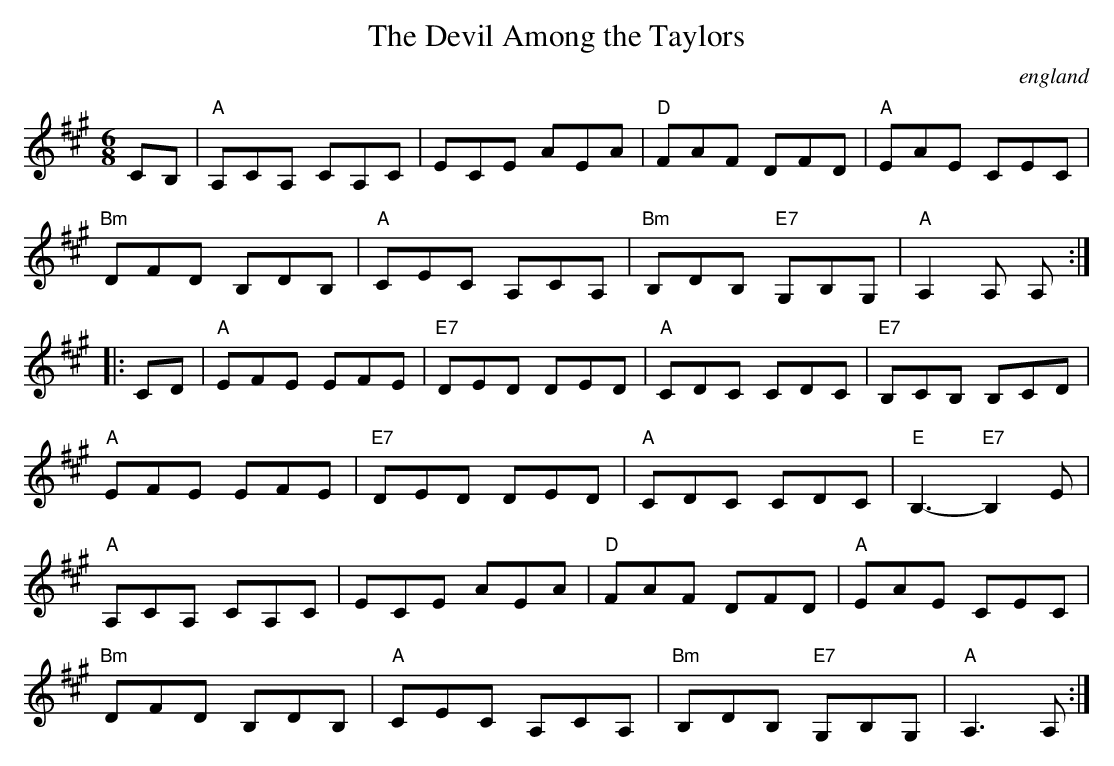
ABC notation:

X:1
T:The Devil Among the Taylors
O:england
M:6/8
K:A
CB,|"A"A,CA, CA,C|ECE AEA|"D"FAF DFD|"A"EAE CEC|
"Bm"DFD B,DB,|"A"CEC A,CA,|"Bm"B,DB, "E7"G,B,G,|"A"A,2A, A,::
CD|"A"EFE EFE|"E7"DED DED|"A"CDC CDC|"E7"B,CB, B,CD|
"A"EFE EFE|"E7"DED DED|"A"CDC CDC|"E"B,3 -"E7"B,2E|
"A"A,CA, CA,C|ECE AEA|"D"FAF DFD|"A"EAE CEC|
"Bm"DFD B,DB,|"A"CEC A,CA,|"Bm"B,DB, "E7"G,B,G,|"A"A,3 A,:|
